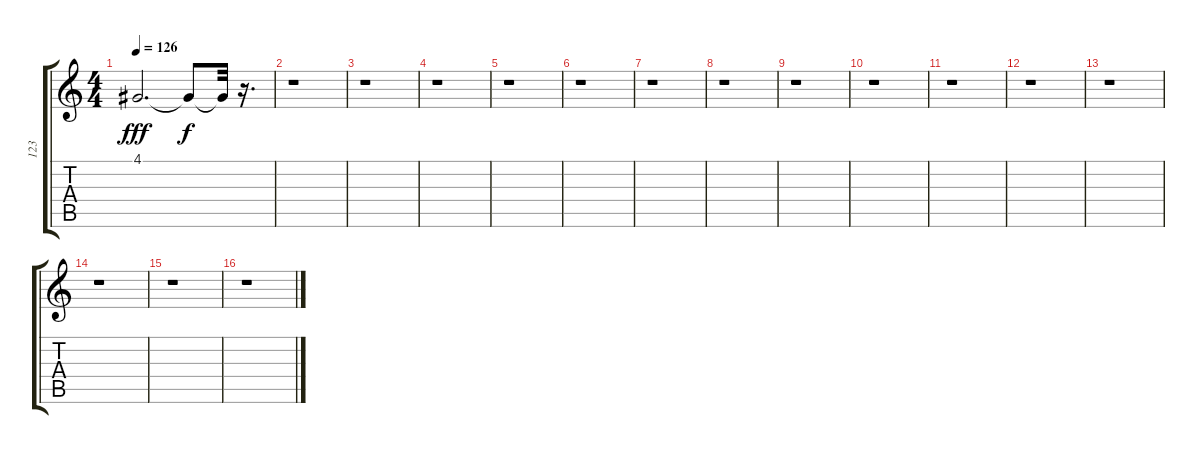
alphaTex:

\track ("123" "123") {instrument seashore}
\staff {score tabs}
\tuning (E4 B3 G3 D3 A2 E2) {hide}
\ts (4 4)
\tempo 126
\clef g2
\ks c
4.1.2{d dy fff} 4.1{t}.8{dy f} 4.1{t}.32 r.16{d} |
r.1 |
r.1 |
r.1 |
r.1 |
r.1 |
r.1 |
r.1 |
r.1 |
r.1 |
r.1 |
r.1 |
r.1 |
r.1 |
r.1 |
r.1
